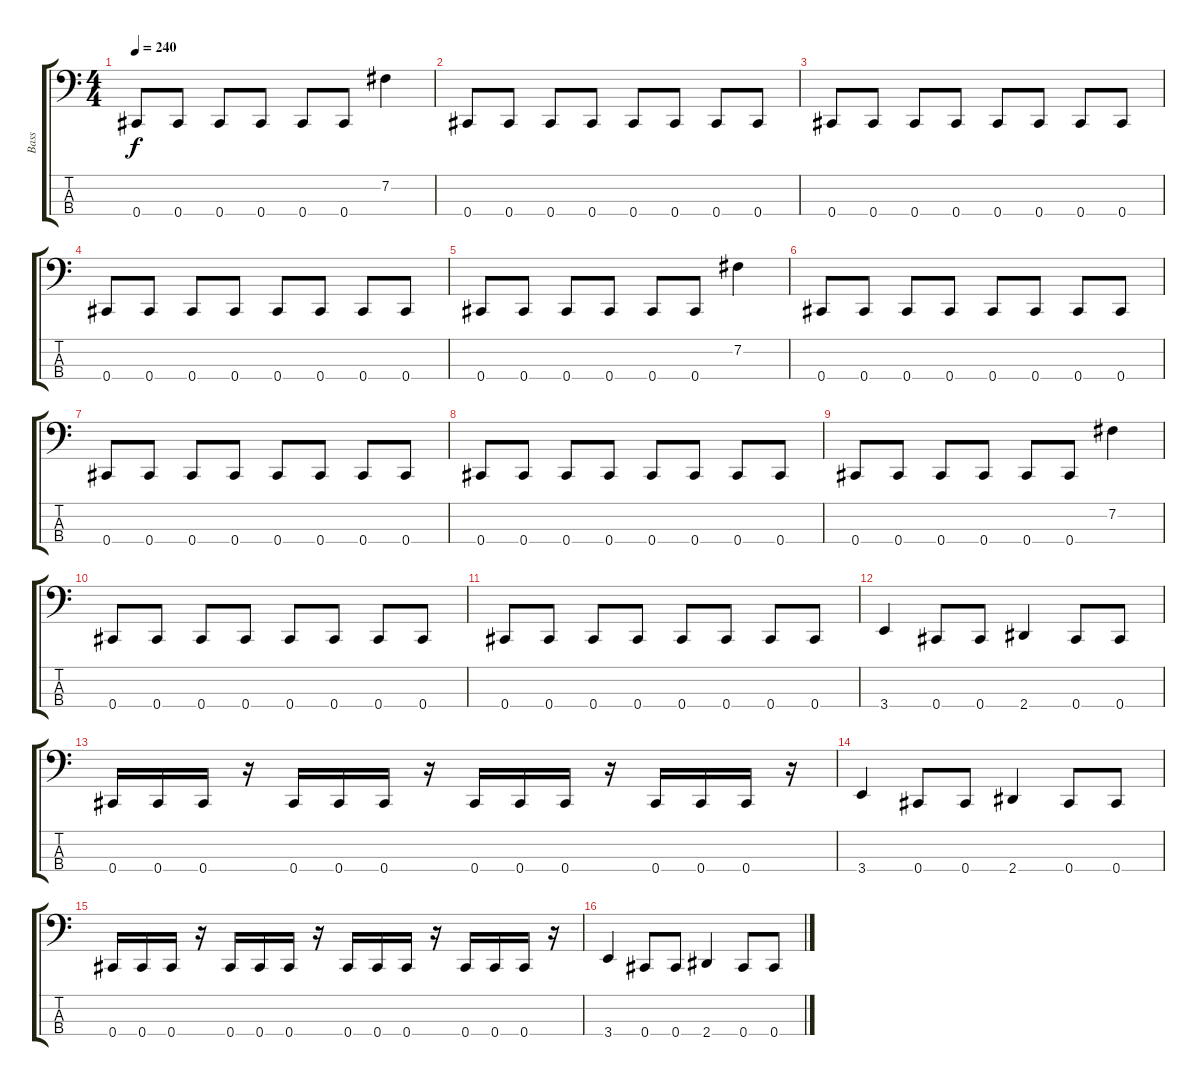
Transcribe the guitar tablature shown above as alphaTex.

\track ("Bass" "Bass") {instrument electricbasspick}
\staff {score tabs}
\tuning (E2 B1 Gb1 Db1) {hide}
\ts (4 4)
\tempo 240
\clef f4
\ks c
0.4.8{dy f} 0.4.8 0.4.8 0.4.8 0.4.8 0.4.8 7.2.4 |
0.4.8 0.4.8 0.4.8 0.4.8 0.4.8 0.4.8 0.4.8 0.4.8 |
0.4.8 0.4.8 0.4.8 0.4.8 0.4.8 0.4.8 0.4.8 0.4.8 |
0.4.8 0.4.8 0.4.8 0.4.8 0.4.8 0.4.8 0.4.8 0.4.8 |
0.4.8 0.4.8 0.4.8 0.4.8 0.4.8 0.4.8 7.2.4 |
0.4.8 0.4.8 0.4.8 0.4.8 0.4.8 0.4.8 0.4.8 0.4.8 |
0.4.8 0.4.8 0.4.8 0.4.8 0.4.8 0.4.8 0.4.8 0.4.8 |
0.4.8 0.4.8 0.4.8 0.4.8 0.4.8 0.4.8 0.4.8 0.4.8 |
0.4.8 0.4.8 0.4.8 0.4.8 0.4.8 0.4.8 7.2.4 |
0.4.8 0.4.8 0.4.8 0.4.8 0.4.8 0.4.8 0.4.8 0.4.8 |
0.4.8 0.4.8 0.4.8 0.4.8 0.4.8 0.4.8 0.4.8 0.4.8 |
3.4.4 0.4.8 0.4.8 2.4.4 0.4.8 0.4.8 |
0.4.16 0.4.16 0.4.16 r.16 0.4.16 0.4.16 0.4.16 r.16 0.4.16 0.4.16 0.4.16 r.16 0.4.16 0.4.16 0.4.16 r.16 |
3.4.4 0.4.8 0.4.8 2.4.4 0.4.8 0.4.8 |
0.4.16 0.4.16 0.4.16 r.16 0.4.16 0.4.16 0.4.16 r.16 0.4.16 0.4.16 0.4.16 r.16 0.4.16 0.4.16 0.4.16 r.16 |
3.4.4 0.4.8 0.4.8 2.4.4 0.4.8 0.4.8
